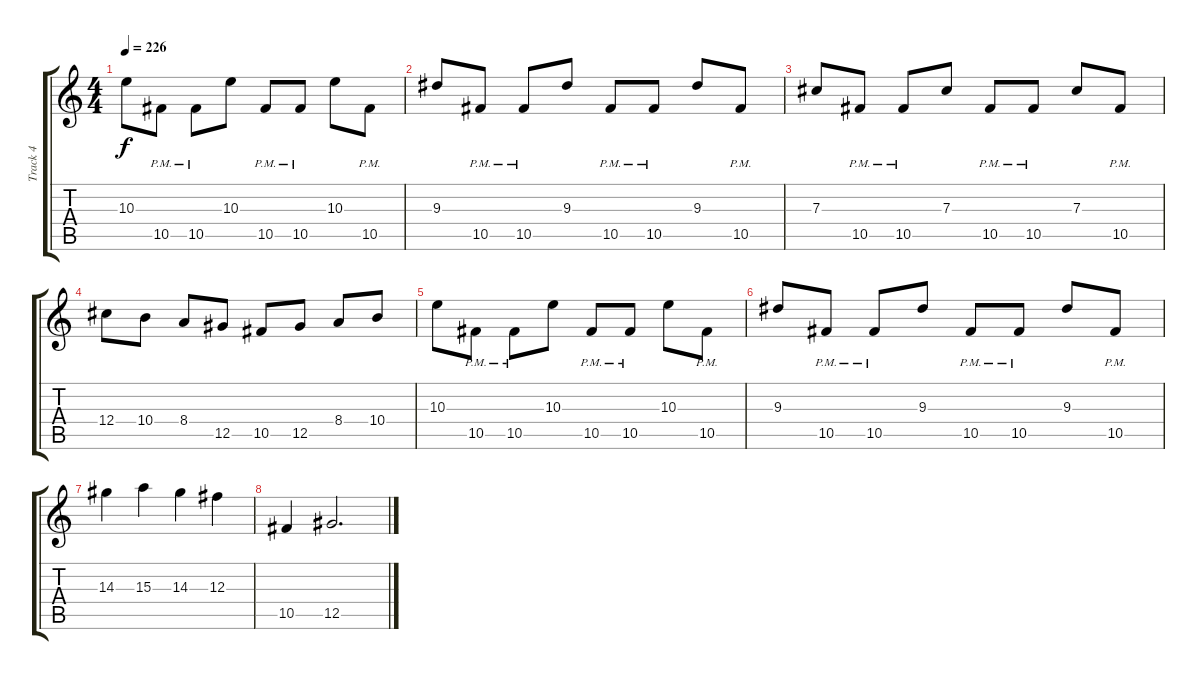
\track ("Track 4" "Track 4") {instrument distortionguitar}
\staff {score tabs}
\tuning (Eb4 Bb3 Gb3 Db3 Ab2 Db2) {hide}
\ts (4 4)
\tempo 226
\clef g2
\ks c
10.3.8{dy f} 10.5{pm}.8 10.5{pm}.8 10.3.8 10.5{pm}.8 10.5{pm}.8 10.3.8 10.5{pm}.8 |
9.3.8 10.5{pm}.8 10.5{pm}.8 9.3.8 10.5{pm}.8 10.5{pm}.8 9.3.8 10.5{pm}.8 |
7.3.8 10.5{pm}.8 10.5{pm}.8 7.3.8 10.5{pm}.8 10.5{pm}.8 7.3.8 10.5{pm}.8 |
12.4.8 10.4.8 8.4.8 12.5.8 10.5.8 12.5.8 8.4.8 10.4.8 |
10.3.8 10.5{pm}.8 10.5{pm}.8 10.3.8 10.5{pm}.8 10.5{pm}.8 10.3.8 10.5{pm}.8 |
9.3.8 10.5{pm}.8 10.5{pm}.8 9.3.8 10.5{pm}.8 10.5{pm}.8 9.3.8 10.5{pm}.8 |
14.3.4 15.3.4 14.3.4 12.3.4 |
10.5.4 12.5.2{d}
